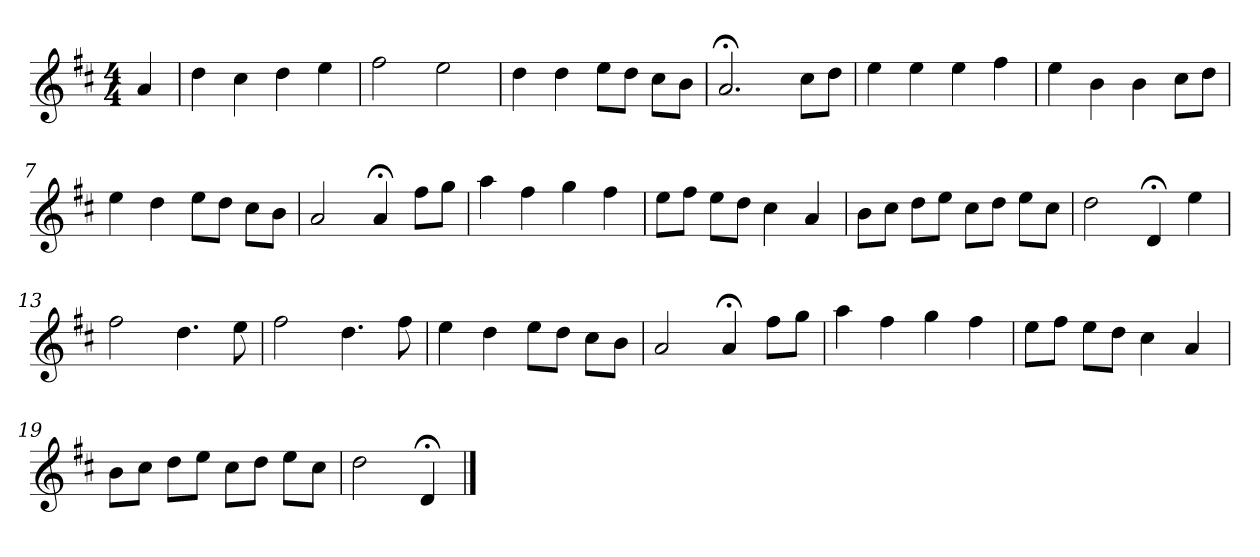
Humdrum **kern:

**kern
*part1
*staff1
*k[f#c#]
*D:
*M4/4
*MM120
=
4a
=1
4dd
4cc#
4dd
4ee
=2
2ff#
2ee
=3
4dd
4dd
8eeL
8ddJ
8cc#L
8bJ
=4
2.a;<
8cc#L
8ddJ
=5
4ee
4ee
4ee
4ff#
=6
4ee
4b
4b
8cc#L
8ddJ
=7
4ee
4dd
8eeL
8ddJ
8cc#L
8bJ
=8
2a
4a;<
8ff#L
8ggJ
=9
4aa
4ff#
4gg
4ff#
=10
8eeL
8ff#J
8eeL
8ddJ
4cc#
4a
=11
8bL
8cc#J
8ddL
8eeJ
8cc#L
8ddJ
8eeL
8cc#J
=12
2dd
4d;<
4ee
=13
2ff#
4.dd
8ee
=14
2ff#
4.dd
8ff#
=15
4ee
4dd
8eeL
8ddJ
8cc#L
8bJ
=16
2a
4a;<
8ff#L
8ggJ
=17
4aa
4ff#
4gg
4ff#
=18
8eeL
8ff#J
8eeL
8ddJ
4cc#
4a
=19
8bL
8cc#J
8ddL
8eeJ
8cc#L
8ddJ
8eeL
8cc#J
=20
2dd
4d;<
==
*-
